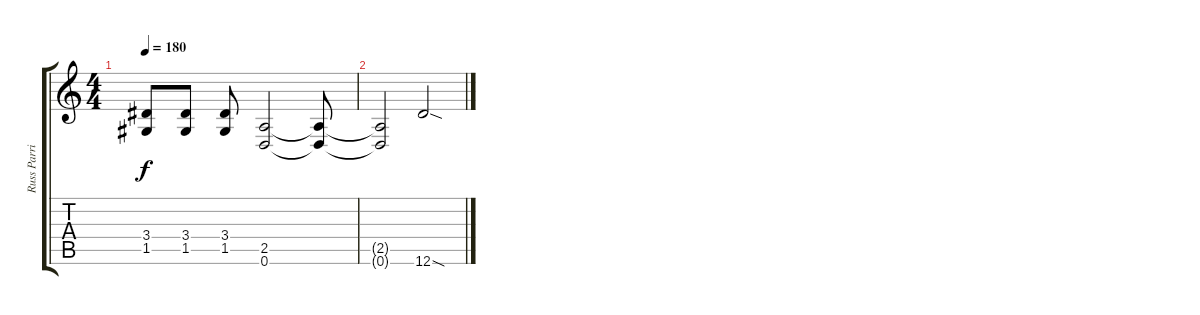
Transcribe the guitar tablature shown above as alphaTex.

\track ("Russ Parrish" "Russ Parri") {instrument distortionguitar}
\staff {score tabs}
\tuning (D4 A3 F3 C3 G2 D2) {hide}
\ts (4 4)
\section ("" "")
\tempo 180
\clef g2
\ks c
(3.4 1.5).8{dy f} (3.4 1.5).8 (3.4 1.5).8 (2.5 0.6).2 (2.5{t} 0.6{t}).8 |
(2.5{t} 0.6{t}).2 12.6{sod}.2
